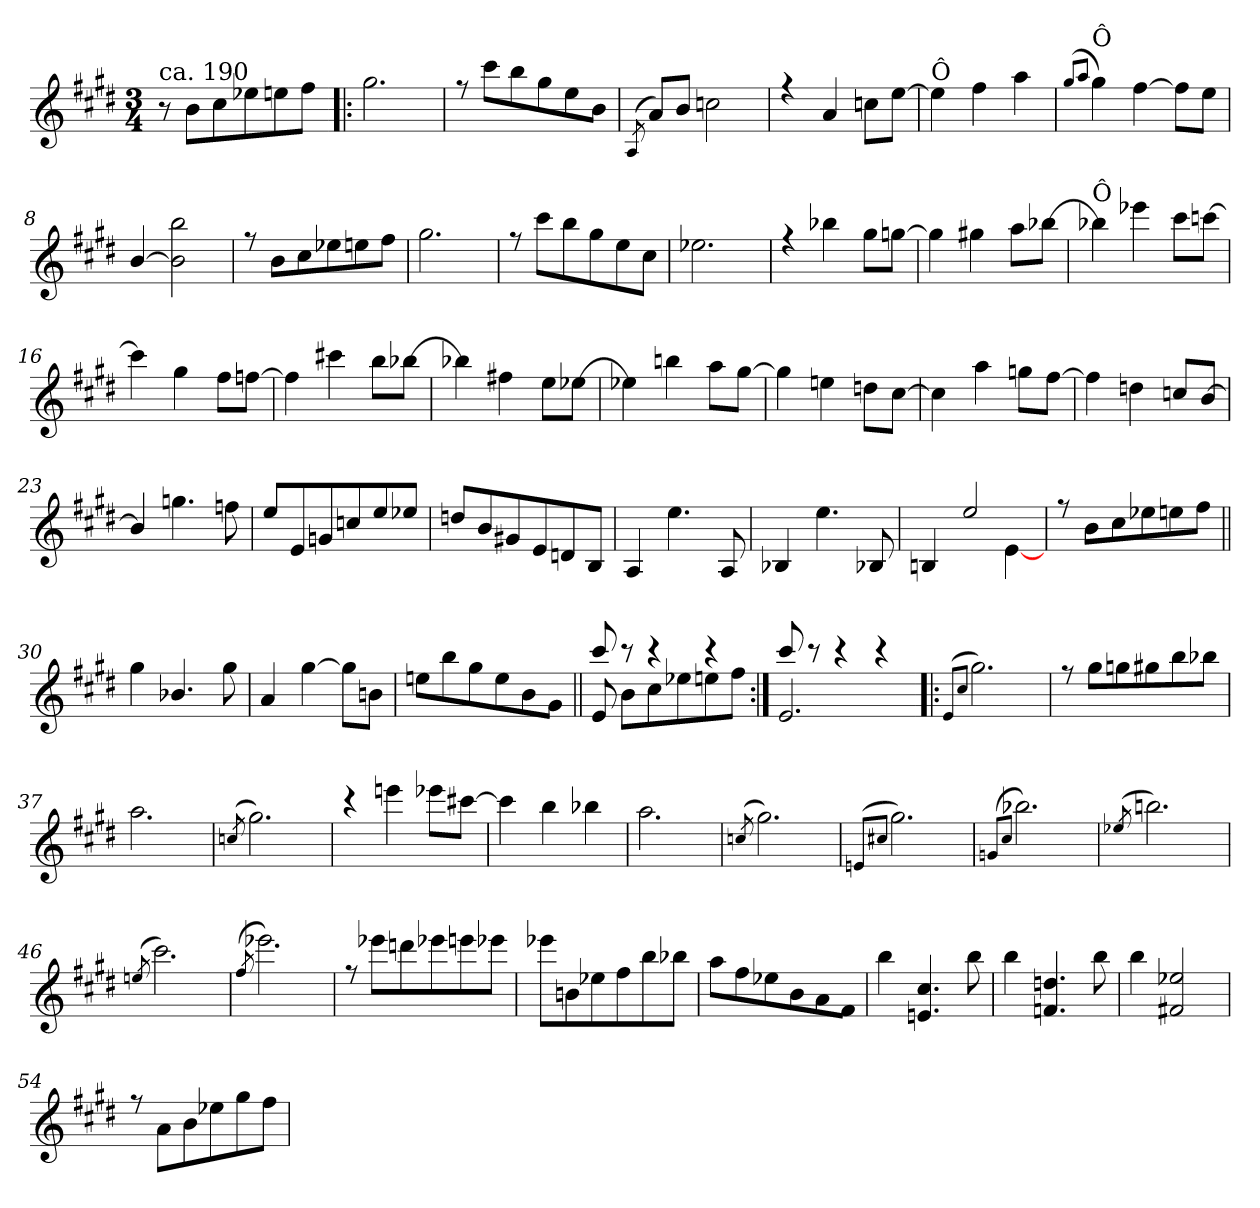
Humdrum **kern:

**kern
*part1
*staff1
*clefG2
*k[f#c#g#d#]
*E:
*M3/4
=1
!LO:TX:a:t=ca. 190
8r
8b\L
8cc#\
8ee-X\
8een\
8ff#\J
=2!|:
*^
2.gg#\	2.ryy
=3	=3
8ree	2.ryy
8ccc#\L	.
8bb\	.
8gg#\	.
8ee\	.
8b\J	.
=4	=4
(<8qA/	.
8a/L)	2.ryy
8b/J	.
2ccn\	.
=5	=5
4ree	2.ryy
4a/	.
8ccn\L	.
[<8ee\J	.
!!LO:LB:g=z	!!
=6	=6
!LO:TX:a:t=Ô	!
4ee\]	2.ryy
4ff#\	.
4aa\	.
=7	=7
(<8qgg#/L	.
8qaa/J	.
!LO:TX:a:t=Ô	!
4gg#\)	2.ryy
[<4ff#\	.
8ff#\L]	.
8ee\J	.
=8	=8
[<4b/	2.ryy
2b\] 2bb\	.
=9	=9
8ree	2.ryy
8b\L	.
8cc#\	.
8ee-X\	.
8een\	.
8ff#\J	.
=10	=10
2.gg#\	2.ryy
=11	=11
8ree	2.ryy
8ccc#\L	.
8bb\	.
8gg#\	.
8ee\	.
8cc#\J	.
!!LO:LB:g=z	!!
=12	=12
2.ee-X\	2.ryy
=13	=13
4ree	2.ryy
4bb-X\	.
8gg#\L	.
[<8ggn\J	.
=14	=14
4ggn\]	2.ryy
4gg#X\	.
8aa\L	.
[<8bb-X\J	.
=15	=15
!LO:TX:a:t=Ô	!
4bb-X\]	2.ryy
4eee-X\	.
8ccc#\L	.
[<8cccn\J	.
=16	=16
4ccc\]	2.ryy
4gg#\	.
8ff#\L	.
[<8ffn\J	.
=17	=17
4ffn\]	2.ryy
4ccc#X\	.
8bb\L	.
[<8bb-X\J	.
!!LO:LB:g=z	!!
=18	=18
4bb-X\]	2.ryy
4ff#X\	.
8ee\L	.
[<8ee-X\J	.
=19	=19
4ee-X\]	2.ryy
4bbn\	.
8aa\L	.
[<8gg#\J	.
=20	=20
4gg#\]	2.ryy
4een\	.
8ddn\L	.
[<8cc#\J	.
=21	=21
4cc#\]	2.ryy
4aa\	.
8ggn\L	.
[<8ff#\J	.
=22	=22
4ff#\]	2.ryy
4ddn\	.
8ccn/L	.
[>8b/J	.
=23	=23
4b/]	2.ryy
4.ggn\	.
8ffn\	.
!!LO:LB:g=z	!!
=24	=24
8ee/L	2.ryy
8e/	.
8gn/	.
8ccn/	.
8ee/	.
8ee-X/J	.
=25	=25
8ddn/L	2.ryy
8b/	.
8g#X/	.
8e/	.
8dn/	.
8B/J	.
=26	=26
4A/	2.ryy
4.ee\	.
8A/	.
=27	=27
4B-X/	2.ryy
4.ee\	.
8B-X/	.
=28	=28
*	*^
4Bn/	2ryy	2.ryy
2ee/	.	.
.	[<4e\	.
*	*v	*v
=29	=29
8ree	2.ryy
8b\L	.
8cc#\	.
8ee-X\	.
8een\	.
8ff#\J	.
!!LO:LB:g=z	!!
=30||	=30||
4gg#\	2.ryy
4.b-X/	.
8gg#\	.
=31	=31
4a/	2.ryy
[<4gg#\	.
8gg#\L]	.
8bn\J	.
=32	=32
8een\L	2.ryy
8bb\	.
8gg#\	.
8ee\	.
8b\	.
8g#\J	.
=33||	=33||
*	*^
8e/	8ryy	8ccc#!/
8b\L	8ryy	8rccc
8cc#\	4ryy	4rccc
8ee-X\	.	.
8een\	4ryy	4rccc
8ff#\J	.	.
=34:|!	=34:|!	=34:|!
2.e/	8ryy	8ccc#!/
.	8ryy	8rccc
.	4ryy	4rccc
.	4ryy	4rccc
*v	*v	*v
!!LO:LB:g=z
=35!|:
(>8qe/L
8qcc#/J
*^
2.gg#\)	2.ryy
=36	=36
8ree	2.ryy
8gg#\L	.
8ggn\	.
8gg#X\	.
8bb\	.
8bb-X\J	.
=37	=37
2.aa\	2.ryy
=38	=38
(>8qccn/	.
2.gg#\)	2.ryy
=39	=39
4r	2.ryy
4eeen\	.
8eee-X\L	.
[<8ccc#X\J	.
=40	=40
4ccc#\]	2.ryy
4bb\	.
4bb-X\	.
!!LO:LB:g=z	!!
=41	=41
2.aa\	2.ryy
=42	=42
(>8qccn/	.
2.gg#\)	2.ryy
=43	=43
(>8qen/L	.
8qcc#X/J	.
2.gg#\)	2.ryy
=44	=44
(>8qgn/L	.
8qcc#/J	.
2.bb-X\)	2.ryy
=45	=45
(>8qee-X/	.
2.bbn\)	2.ryy
=46	=46
(>8qeen/	.
2.ccc#\)	2.ryy
!!LO:LB:g=z	!!
=47	=47
(>8qff#/	.
2.eee-X\)	2.ryy
=48	=48
8ree	2.ryy
8eee-X\L	.
8dddn\	.
8eee-X\	.
8eeen\	.
8eee-X\J	.
=49	=49
8eee-X\L	2.ryy
8bn\	.
8ee-X\	.
8ff#\	.
8bb\	.
8bb-X\J	.
=50	=50
8aa\L	2.ryy
8ff#\	.
8ee-X\	.
8b\	.
8a\	.
8f#\J	.
=51	=51
4bb\	2.ryy
4.en/ 4.cc#/	.
8bb\	.
!!LO:LB:g=z	!!
=52	=52
4bb\	2.ryy
4.fn/ 4.ddn/	.
8bb\	.
=53	=53
4bb\	2.ryy
2f#X/ 2ee-X/	.
=54	=54
8ree	2.ryy
8a\L	.
8b\	.
8ee-X\	.
8gg#\	.
8ff#\J	.
*v	*v
=
*-
